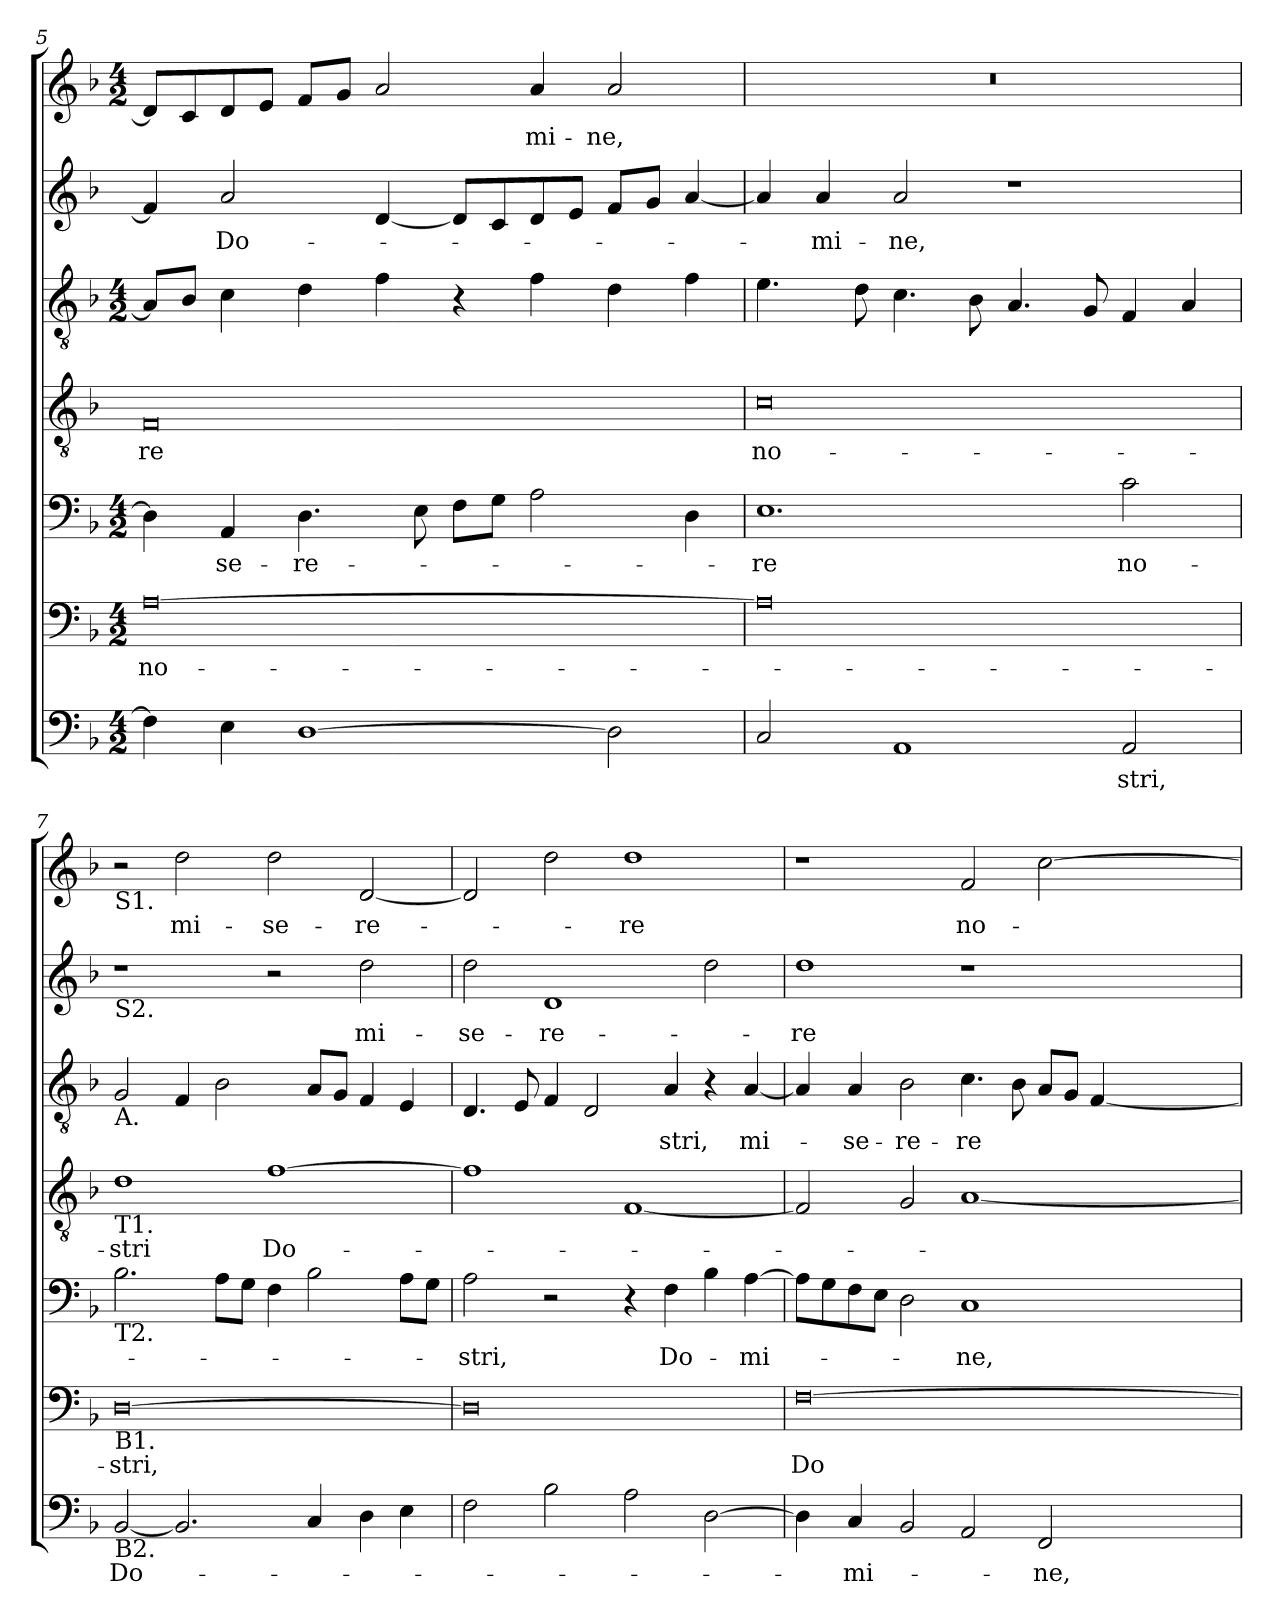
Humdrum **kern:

**kern	**text	**kern	**text	**kern	**text	**kern	**text	**kern	**text	**kern	**text	**kern	**text
*part7	*part7	*part6	*part6	*part5	*part5	*part4	*part4	*part3	*part3	*part2	*part2	*part1	*part1
*staff7	*staff7	*staff6	*staff6	*staff5	*staff5	*staff4	*staff4	*staff3	*staff3	*staff2	*staff2	*staff1	*staff1
*clefF4	*	*clefF4	*	*clefF4	*	*clefGv2	*	*clefGv2	*	*clefG2	*	*clefG2	*
*k[b-]	*	*k[b-]	*	*k[b-]	*	*k[b-]	*	*k[b-]	*	*k[b-]	*	*k[b-]	*
*F:	*	*F:	*	*F:	*	*F:	*	*F:	*	*F:	*	*F:	*
*M4/2	*	*M4/2	*	*M4/2	*	*	*	*M4/2	*	*	*	*M4/2	*
=5	=5	=5	=5	=5	=5	=5	=5	=5	=5	=5	=5	=5	=5
!	!	!	!LO:LY:b	!	!	!	!LO:LY:b	!	!	!	!	!	!
4F\]	.	[0A	no-	4D\]	.	0F	-re	8A/L]	.	4f/]	.	8d/L]	.
.	.	.	.	.	.	.	.	8B-/J	.	.	.	8c/	.
!	!	!	!	!	!LO:LY:b	!	!	!	!	!	!LO:LY:b	!	!
4E\	.	.	.	4AA/	-se-	.	.	4c\	.	2a/	Do-	8d/	.
.	.	.	.	.	.	.	.	.	.	.	.	8e/J	.
!	!	!	!	!	!LO:LY:b	!	!	!	!	!	!	!	!
[1D	.	.	.	4.D\	-re-	.	.	4d\	.	.	.	8f/L	.
.	.	.	.	.	.	.	.	.	.	.	.	8g/J	.
.	.	.	.	.	.	.	.	4f\	.	[4d/	.	2a/	.
.	.	.	.	8E\	.	.	.	.	.	.	.	.	.
.	.	.	.	8F\L	.	.	.	4r	.	8d/L]	.	.	.
.	.	.	.	8G\J	.	.	.	.	.	8c/	.	.	.
!	!	!	!	!	!	!	!	!	!	!	!	!	!LO:LY:b
.	.	.	.	2A\	.	.	.	4f\	.	8d/	.	4a/	-mi-
.	.	.	.	.	.	.	.	.	.	8e/J	.	.	.
!	!	!	!	!	!	!	!	!	!	!	!	!	!LO:LY:b
2D\]	.	.	.	.	.	.	.	4d\	.	8f/L	.	2a/	-ne,
.	.	.	.	.	.	.	.	.	.	8g/J	.	.	.
.	.	.	.	4D\	.	.	.	4f\	.	[4a/	.	.	.
=6	=6	=6	=6	=6	=6	=6	=6	=6	=6	=6	=6	=6	=6
!	!	!	!	!	!LO:LY:b	!	!LO:LY:b	!	!	!	!	!	!
2C/	.	0A]	.	1.E	-re	0c	no-	4.e\	.	4a/]	.	0r	.
!	!	!	!	!	!	!	!	!	!	!	!LO:LY:b	!	!
.	.	.	.	.	.	.	.	.	.	4a/	-mi-	.	.
.	.	.	.	.	.	.	.	8d\	.	.	.	.	.
!	!	!	!	!	!	!	!	!	!	!	!LO:LY:b	!	!
1AA	.	.	.	.	.	.	.	4.c\	.	2a/	-ne,	.	.
.	.	.	.	.	.	.	.	8B-\	.	.	.	.	.
.	.	.	.	.	.	.	.	4.A/	.	1r	.	.	.
.	.	.	.	.	.	.	.	8G/	.	.	.	.	.
!	!LO:LY:b	!	!	!	!LO:LY:b	!	!	!	!	!	!	!	!
2AA/	-stri,	.	.	2c\	no-	.	.	4F/	.	.	.	.	.
.	.	.	.	.	.	.	.	4A/	.	.	.	.	.
!!LO:PB:g=z
=7	=7	=7	=7	=7	=7	=7	=7	=7	=7	=7	=7	=7	=7
!	!	!	!	!	!	!	!	!	!	!	!	!LO:TX:b:t=S1.	!
!	!	!	!	!	!	!	!	!	!	!LO:TX:b:t=S2.	!	!	!
!	!	!	!	!	!	!	!	!LO:TX:b:t=A.	!	!	!	!	!
!	!	!	!	!	!	!LO:TX:b:t=T1.	!	!	!	!	!	!	!
!	!	!	!	!LO:TX:b:t=T2.	!	!	!	!	!	!	!	!	!
!	!	!LO:TX:b:t=B1.	!	!	!	!	!	!	!	!	!	!	!
!LO:TX:b:t=B2.	!	!	!	!	!	!	!	!	!	!	!	!	!
!	!LO:LY:b	!	!LO:LY:b	!	!	!	!LO:LY:b	!	!	!	!	!	!
[2BB-/	Do-	[0D	-stri,	2.B-\	.	1d	-stri	2G/	.	1r	.	2r	.
!	!	!	!	!	!	!	!	!	!	!	!	!	!LO:LY:b
2.BB-/]	.	.	.	.	.	.	.	4F/	.	.	.	2dd\	mi-
.	.	.	.	8A\L	.	.	.	2B-\	.	.	.	.	.
.	.	.	.	8G\J	.	.	.	.	.	.	.	.	.
!	!	!	!	!	!	!	!LO:LY:b	!	!	!	!	!	!LO:LY:b
.	.	.	.	4F\	.	[1f	Do-	.	.	2r	.	2dd\	-se-
4C/	.	.	.	2B-\	.	.	.	8A/L	.	.	.	.	.
.	.	.	.	.	.	.	.	8G/J	.	.	.	.	.
!	!	!	!	!	!	!	!	!	!	!	!LO:LY:b	!	!LO:LY:b
4D\	.	.	.	.	.	.	.	4F/	.	2dd\	mi-	[2d/	-re-
4E\	.	.	.	8A\L	.	.	.	4E/	.	.	.	.	.
.	.	.	.	8G\J	.	.	.	.	.	.	.	.	.
=8	=8	=8	=8	=8	=8	=8	=8	=8	=8	=8	=8	=8	=8
!	!	!	!	!	!LO:LY:b	!	!	!	!	!	!LO:LY:b	!	!
2F\	.	0D]	.	2A\	-stri,	1f]	.	4.D/	.	2dd\	-se-	2d/]	.
.	.	.	.	.	.	.	.	8E/	.	.	.	.	.
!	!	!	!	!	!	!	!	!	!	!	!LO:LY:b	!	!
2B-\	.	.	.	2r	.	.	.	4F/	.	1d	-re-	2dd\	.
.	.	.	.	.	.	.	.	2D/	.	.	.	.	.
!	!	!	!	!	!	!	!	!	!	!	!	!	!LO:LY:b
2A\	.	.	.	4r	.	[1F	.	.	.	.	.	1dd	-re
!	!	!	!	!	!LO:LY:b	!	!	!	!LO:LY:b	!	!	!	!
.	.	.	.	4F\	Do-	.	.	4A/	-stri,	.	.	.	.
[2D\	.	.	.	4B-\	.	.	.	4r	.	2dd\	.	.	.
!	!	!	!	!	!LO:LY:b	!	!	!	!LO:LY:b	!	!	!	!
.	.	.	.	[4A\	-mi-	.	.	[4A/	mi-	.	.	.	.
=9	=9	=9	=9	=9	=9	=9	=9	=9	=9	=9	=9	=9	=9
!	!	!	!LO:LY:b	!	!	!	!	!	!	!	!LO:LY:b	!	!
4D\]	.	[0F	Do-	8A\L]	.	2F/]	.	4A/]	.	1dd	-re	1r	.
.	.	.	.	8G\	.	.	.	.	.	.	.	.	.
!	!LO:LY:b	!	!	!	!	!	!	!	!LO:LY:b	!	!	!	!
4C/	-mi-	.	.	8F\	.	.	.	4A/	-se-	.	.	.	.
.	.	.	.	8E\J	.	.	.	.	.	.	.	.	.
!	!	!	!	!	!	!	!	!	!LO:LY:b	!	!	!	!
2BB-/	.	.	.	2D\	.	2G/	.	2B-\	-re-	.	.	.	.
!	!	!	!	!	!LO:LY:b	!	!	!	!LO:LY:b	!	!	!	!LO:LY:b
2AA/	.	.	.	1C	-ne,	[1A	.	4.c\	-re	1r	.	2f/	no-
.	.	.	.	.	.	.	.	8B-\	.	.	.	.	.
!	!LO:LY:b	!	!	!	!	!	!	!	!	!	!	!	!
2FF/	-ne,	.	.	.	.	.	.	8A/L	.	.	.	[2cc\	.
.	.	.	.	.	.	.	.	8G/J	.	.	.	.	.
.	.	.	.	.	.	.	.	[4F/	.	.	.	.	.
=	=	=	=	=	=	=	=	=	=	=	=	=	=
*-	*-	*-	*-	*-	*-	*-	*-	*-	*-	*-	*-	*-	*-
